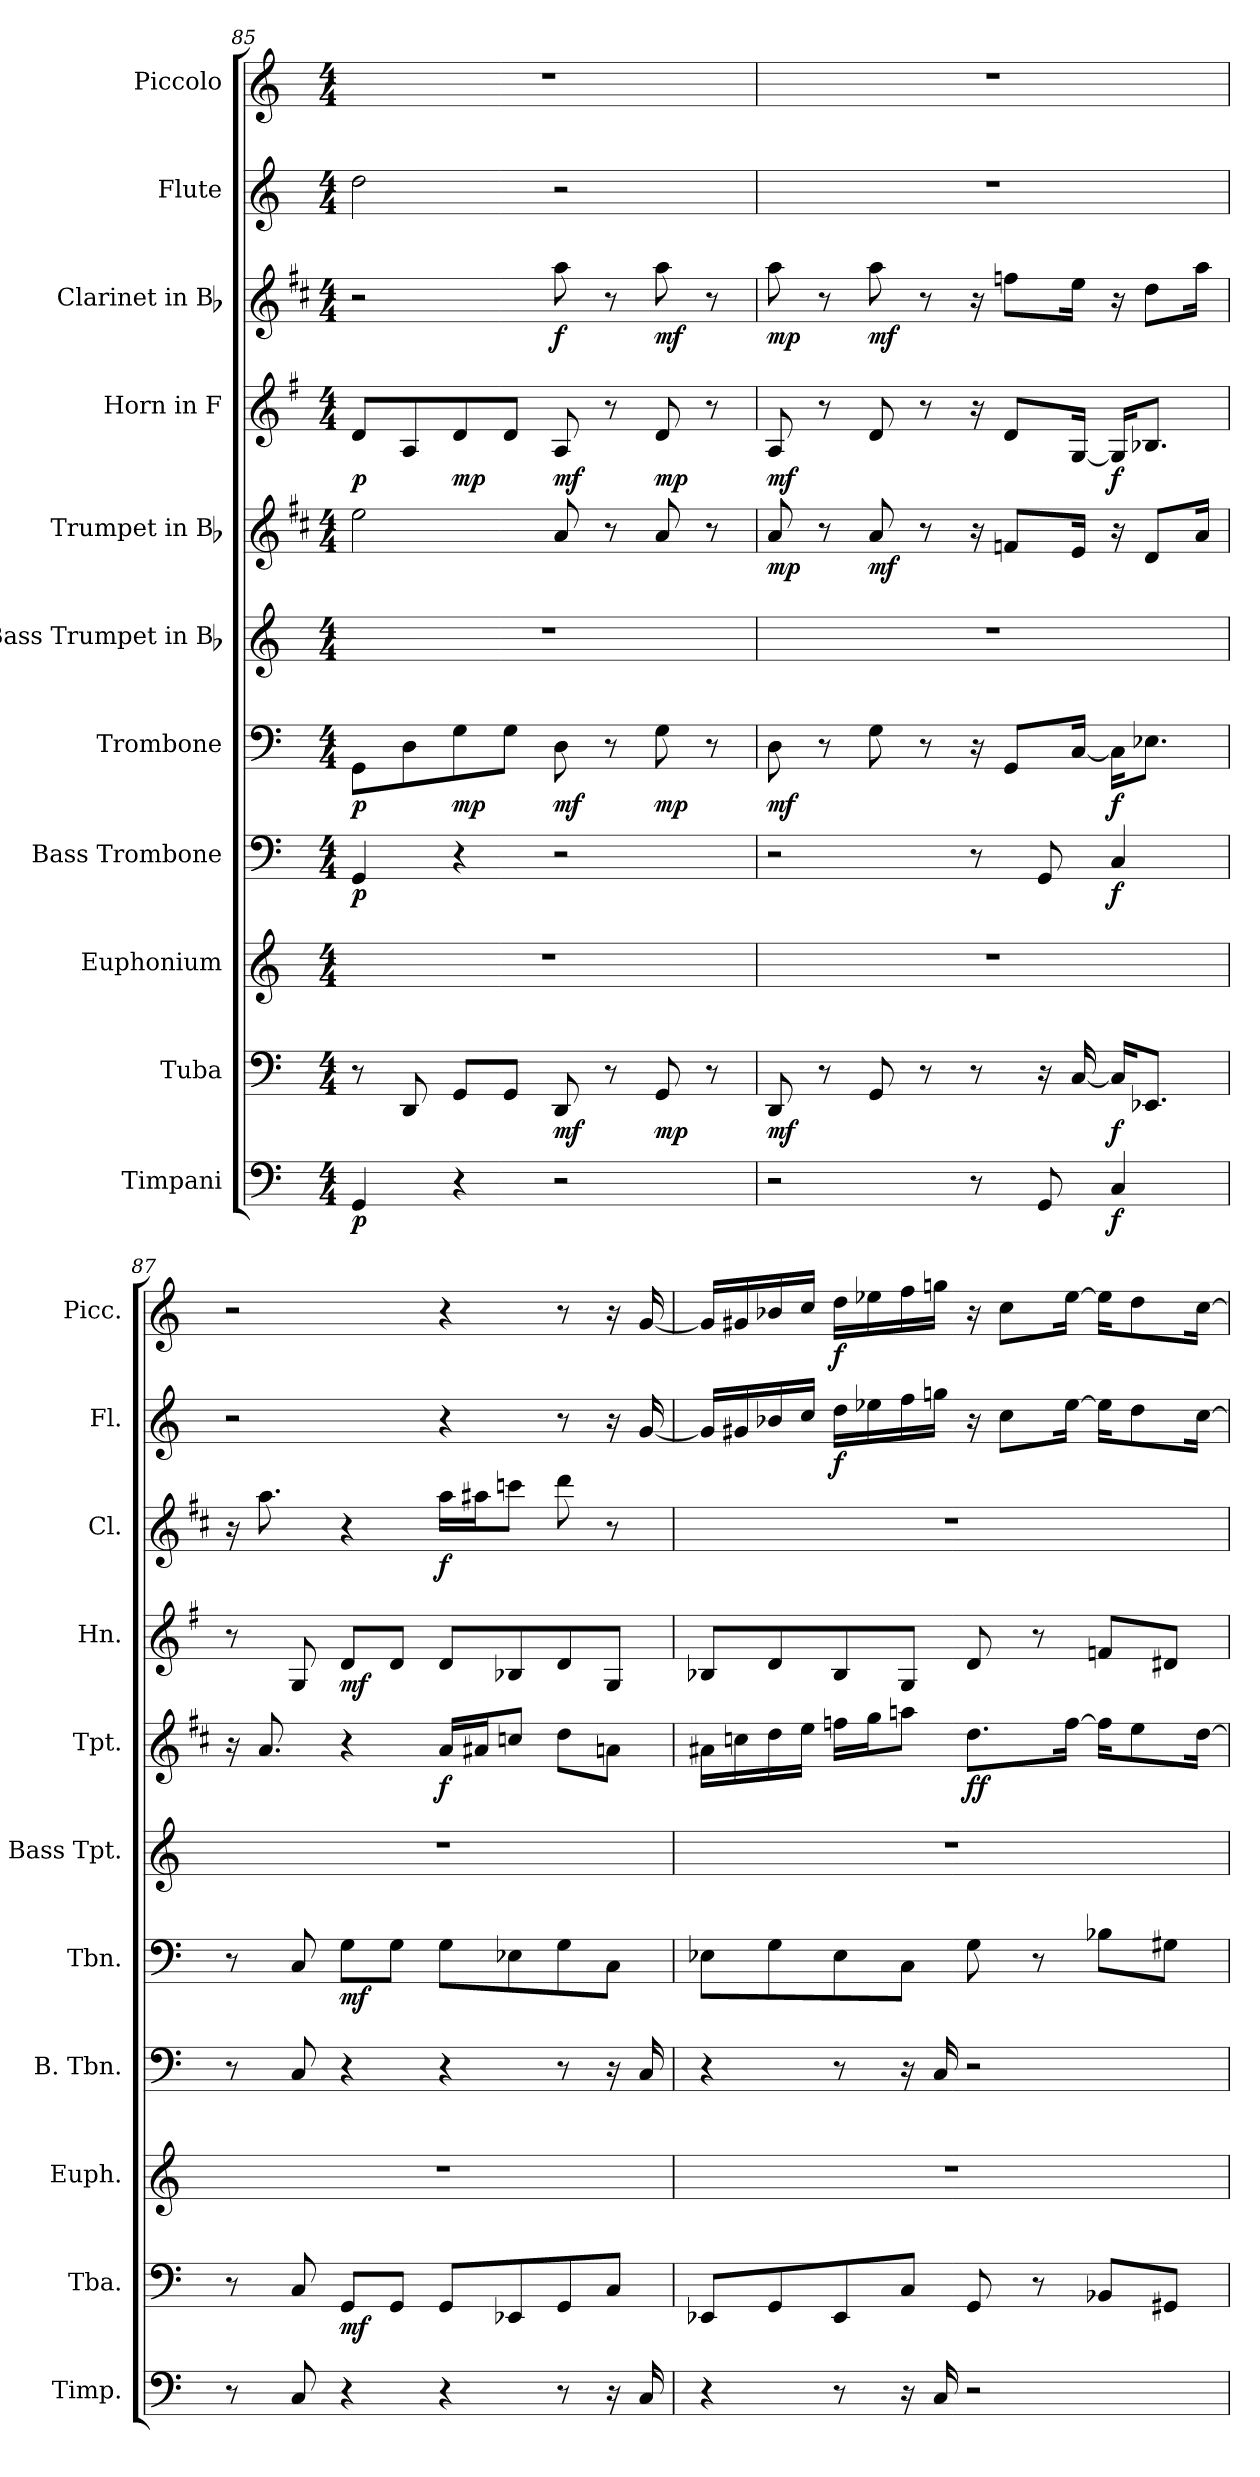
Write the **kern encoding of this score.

**kern	**dynam	**kern	**dynam	**kern	**kern	**dynam	**kern	**dynam	**kern	**kern	**dynam	**kern	**dynam	**kern	**dynam	**kern	**dynam	**kern	**dynam
*part11	*part11	*part10	*part10	*part9	*part8	*part8	*part7	*part7	*part6	*part5	*part5	*part4	*part4	*part3	*part3	*part2	*part2	*part1	*part1
*staff11	*staff11	*staff10	*staff10	*staff9	*staff8	*staff8	*staff7	*staff7	*staff6	*staff5	*staff5	*staff4	*staff4	*staff3	*staff3	*staff2	*staff2	*staff1	*staff1
*I"Timpani	*	*I"Tuba	*	*I"Euphonium	*I"Bass Trombone	*	*I"Trombone	*	*I"Bass Trumpet in Bb	*I"Trumpet in Bb	*	*I"Horn in F	*	*I"Clarinet in Bb	*	*I"Flute	*	*I"Piccolo	*
*I'Timp.	*	*I'Tba.	*	*I'Euph.	*I'B. Tbn.	*	*I'Tbn.	*	*I'Bass Tpt.	*I'Tpt.	*	*I'Hn.	*	*I'Cl.	*	*I'Fl.	*	*I'Picc.	*
*clefF4	*	*clefF4	*	*clefG2	*clefF4	*	*clefF4	*	*clefG2	*clefG2	*	*clefG2	*	*clefG2	*	*clefG2	*	*clefG2	*
*	*	*	*	*ITrd8c14	*	*	*	*	*ITrd8c14	*ITrd1c2	*	*ITrd4c7	*	*ITrd1c2	*	*	*	*ITrd-7c-12	*
*k[]	*	*k[]	*	*k[]	*k[]	*	*k[]	*	*k[]	*k[]	*	*k[]	*	*k[]	*	*k[]	*	*k[]	*
*C:	*	*C:	*	*C:	*C:	*	*C:	*	*C:	*C:	*	*C:	*	*C:	*	*C:	*	*C:	*
*M4/4	*	*M4/4	*	*M4/4	*M4/4	*	*M4/4	*	*M4/4	*M4/4	*	*M4/4	*	*M4/4	*	*M4/4	*	*M4/4	*
=85	=85	=85	=85	=85	=85	=85	=85	=85	=85	=85	=85	=85	=85	=85	=85	=85	=85	=85	=85
4GGi/	p	8r	.	1r	4GGi/	p	8GGi\L	p	1r	2ddi\	.	8Gi/L	p	2r	.	2ddi\	.	1r	.
.	.	8DDi/	.	.	.	.	8Di\	.	.	.	.	8Di/	.	.	.	.	.	.	.
4r	.	8GGi/L	.	.	4r	.	8Gi\	mp	.	.	.	8Gi/	mp	.	.	.	.	.	.
.	.	8GGi/J	.	.	.	.	8Gi\J	.	.	.	.	8Gi/J	.	.	.	.	.	.	.
2r	.	8DDi/	mf	.	2r	.	8Di\	mf	.	8gi/	.	8Di/	mf	8ggi\	f	2r	.	.	.
.	.	8r	.	.	.	.	8r	.	.	8r	.	8r	.	8r	.	.	.	.	.
.	.	8GGi/	mp	.	.	.	8Gi\	mp	.	8gi/	.	8Gi/	mp	8ggi\	mf	.	.	.	.
.	.	8r	.	.	.	.	8r	.	.	8r	.	8r	.	8r	.	.	.	.	.
!!LO:PB:g=z
=86	=86	=86	=86	=86	=86	=86	=86	=86	=86	=86	=86	=86	=86	=86	=86	=86	=86	=86	=86
2r	.	8DDi/	mf	1r	2r	.	8Di\	mf	1r	8gi/	mp	8Di/	mf	8ggi\	mp	1r	.	1r	.
.	.	8r	.	.	.	.	8r	.	.	8r	.	8r	.	8r	.	.	.	.	.
.	.	8GGi/	.	.	.	.	8Gi\	.	.	8gi/	mf	8Gi/	.	8ggi\	mf	.	.	.	.
.	.	8r	.	.	.	.	8r	.	.	8r	.	8r	.	8r	.	.	.	.	.
8r	.	8r	.	.	8r	.	16r	.	.	16r	.	16r	.	16r	.	.	.	.	.
.	.	.	.	.	.	.	8GGi/L	.	.	8e-Xi/L	.	8Gi/L	.	8ee-Xi\L	.	.	.	.	.
8GGi/	.	16r	.	.	8GGi/	.	.	.	.	.	.	.	.	.	.	.	.	.	.
.	.	[16Ci/	.	.	.	.	[16Ci/Jk	.	.	16di/Jk	.	[16Ci/Jk	.	16ddi\Jk	.	.	.	.	.
4Ci/	f	16Ci/KL]	f	.	4Ci/	f	16Ci\KL]	f	.	16r	.	16Ci/KL]	f	16r	.	.	.	.	.
.	.	8.EE-Xi/J	.	.	.	.	8.E-Xi\J	.	.	8ci/L	.	8.E-Xi/J	.	8cci\L	.	.	.	.	.
.	.	.	.	.	.	.	.	.	.	16gi/Jk	.	.	.	16ggi\Jk	.	.	.	.	.
=87	=87	=87	=87	=87	=87	=87	=87	=87	=87	=87	=87	=87	=87	=87	=87	=87	=87	=87	=87
8r	.	8r	.	1r	8r	.	8r	.	1r	16r	.	8r	.	16r	.	2r	.	2r	.
.	.	.	.	.	.	.	.	.	.	8.gi/	.	.	.	8.ggi\	.	.	.	.	.
8Ci/	.	8Ci/	.	.	8Ci/	.	8Ci/	.	.	.	.	8Ci/	.	.	.	.	.	.	.
4r	.	8GGi/L	mf	.	4r	.	8Gi\L	mf	.	4r	.	8Gi/L	mf	4r	.	.	.	.	.
.	.	8GGi/J	.	.	.	.	8Gi\J	.	.	.	.	8Gi/J	.	.	.	.	.	.	.
4r	.	8GGi/L	.	.	4r	.	8Gi\L	.	.	16gi/LL	f	8Gi/L	.	16ggi\LL	f	4r	.	4r	.
.	.	.	.	.	.	.	.	.	.	16g#Xi/J	.	.	.	16gg#Xi\J	.	.	.	.	.
.	.	8EE-Xi/	.	.	.	.	8E-Xi\	.	.	8b-Xi/J	.	8E-Xi/	.	8bb-Xi\J	.	.	.	.	.
8r	.	8GGi/	.	.	8r	.	8Gi\	.	.	8cci\L	.	8Gi/	.	8ccci\	.	8r	.	8r	.
16r	.	8Ci/J	.	.	16r	.	8Ci\J	.	.	8gni\J	.	8Ci/J	.	8r	.	16r	.	16r	.
16Ci/	.	.	.	.	16Ci/	.	.	.	.	.	.	.	.	.	.	[16gi/	.	[16ggi/	.
=88	=88	=88	=88	=88	=88	=88	=88	=88	=88	=88	=88	=88	=88	=88	=88	=88	=88	=88	=88
4r	.	8EE-Xi/L	.	1r	4r	.	8E-Xi\L	.	1r	16g#Xi\LL	.	8E-Xi/L	.	1r	.	16gi/LL]	.	16ggi/LL]	.
.	.	.	.	.	.	.	.	.	.	16b-Xi\	.	.	.	.	.	16g#Xi/	.	16gg#Xi/	.
.	.	8GGi/	.	.	.	.	8Gi\	.	.	16cci\	.	8Gi/	.	.	.	16b-Xi/	.	16bb-Xi/	.
.	.	.	.	.	.	.	.	.	.	16ddi\JJ	.	.	.	.	.	16cci/JJ	.	16ccci/JJ	.
8r	.	8EE-i/	.	.	8r	.	8E-i\	.	.	16ee-Xi\LL	.	8E-i/	.	.	.	16ddi\LL	f	16dddi\LL	f
.	.	.	.	.	.	.	.	.	.	16ffi\J	.	.	.	.	.	16ee-Xi\	.	16eee-Xi\	.
16r	.	8Ci/J	.	.	16r	.	8Ci\J	.	.	8ggni\J	.	8Ci/J	.	.	.	16ffi\	.	16fffi\	.
16Ci/	.	.	.	.	16Ci/	.	.	.	.	.	.	.	.	.	.	16ggni\JJ	.	16gggni\JJ	.
2r	.	8GGi/	.	.	2r	.	8Gi\	.	.	8.cci\L	ff	8Gi/	.	.	.	16r	.	16r	.
.	.	.	.	.	.	.	.	.	.	.	.	.	.	.	.	8cci\L	.	8ccci\L	.
.	.	8r	.	.	.	.	8r	.	.	.	.	8r	.	.	.	.	.	.	.
.	.	.	.	.	.	.	.	.	.	[16ee-i\Jk	.	.	.	.	.	[16ee-i\Jk	.	[16eee-i\Jk	.
.	.	8BB-Xi/L	.	.	.	.	8B-Xi\L	.	.	16ee-i\KL]	.	8B-Xi/L	.	.	.	16ee-i\KL]	.	16eee-i\KL]	.
.	.	.	.	.	.	.	.	.	.	8ddi\	.	.	.	.	.	8ddi\	.	8dddi\	.
.	.	8GG#Xi/J	.	.	.	.	8G#Xi\J	.	.	.	.	8G#Xi/J	.	.	.	.	.	.	.
.	.	.	.	.	.	.	.	.	.	[16cci\Jk	.	.	.	.	.	[16cci\Jk	.	[16ccci\Jk	.
=	=	=	=	=	=	=	=	=	=	=	=	=	=	=	=	=	=	=	=
*-	*-	*-	*-	*-	*-	*-	*-	*-	*-	*-	*-	*-	*-	*-	*-	*-	*-	*-	*-
